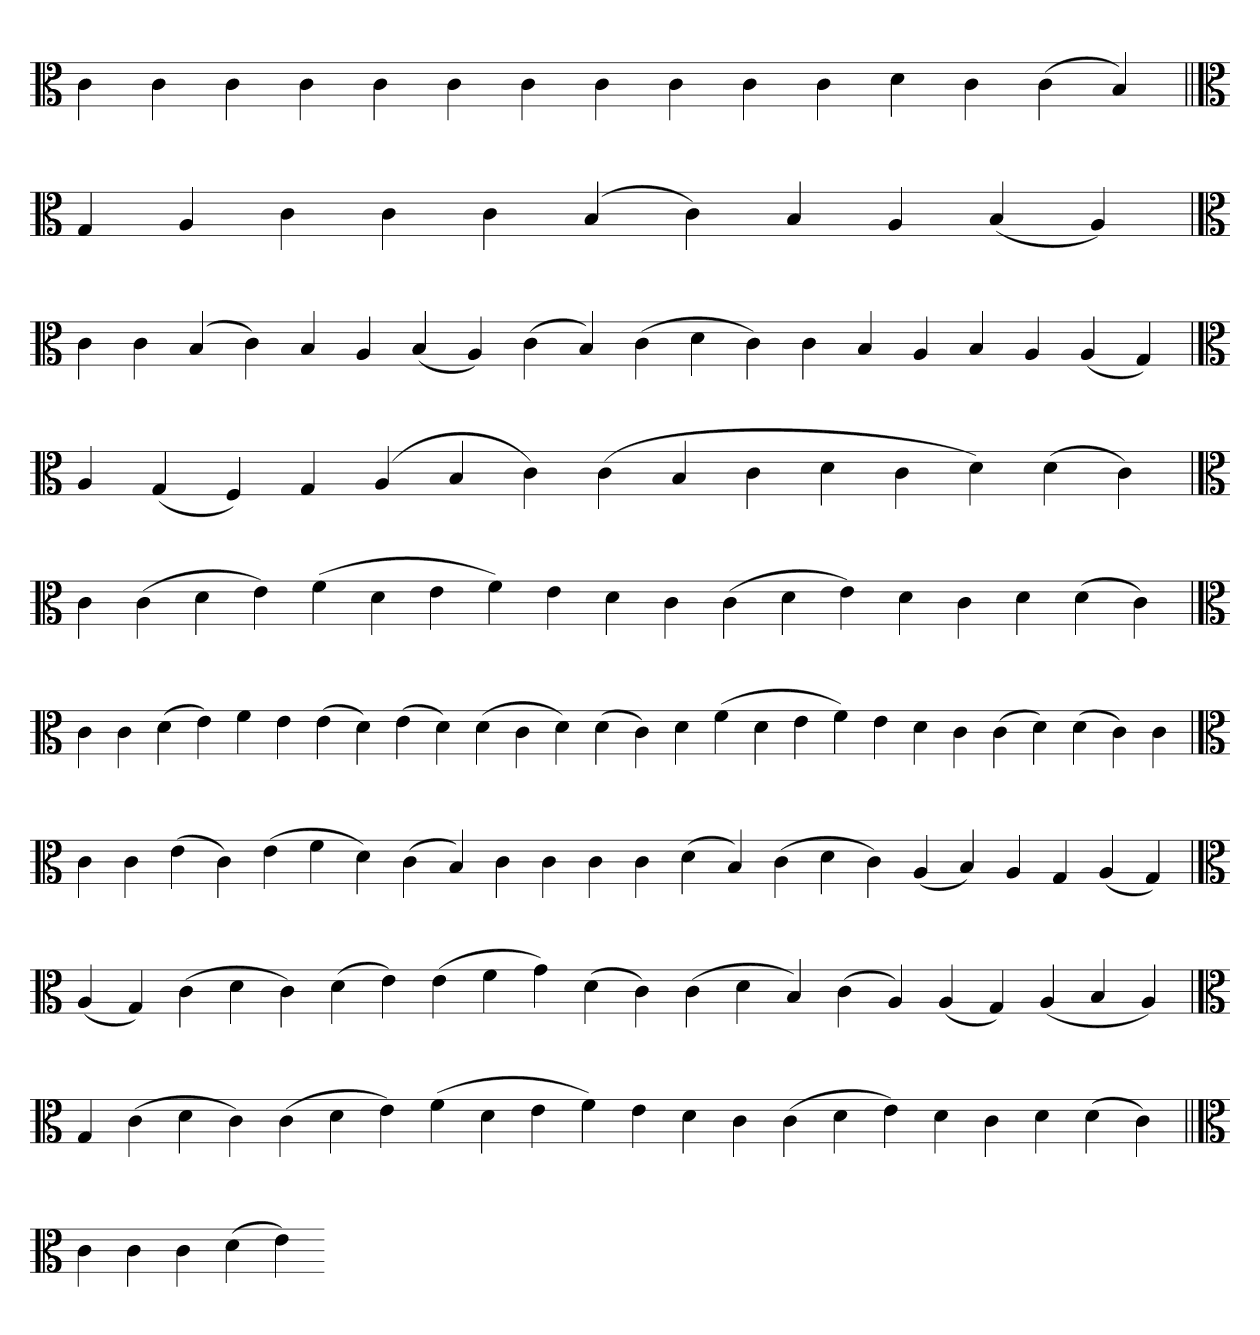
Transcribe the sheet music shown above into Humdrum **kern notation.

**kern
*part1
*staff1
*clefC3
=
4c
4c
4c
4c
4c
4c
4c
4c
4c
4c
4c
4d
4c
(4c
4B)
=||
*clefC3
4G
4A
4c
4c
4c
(4B
4c)
4B
4A
(4B
4A)
=`
*clefC3
4c
4c
(4B
4c)
4B
4A
(4B
4A)
(4c
4B)
(4c
4d
4c)
4c
4B
4A
4B
4A
(4A
4G)
='
*clefC3
4A
(4G
4F)
4G
(4A
4B
4c)
(4c
4B
4c
4d
4c
4d)
(4d
4c)
=`
*clefC3
4c
(4c
4d
4e)
(4f
4d
4e
4f)
4e
4d
4c
(4c
4d
4e)
4d
4c
4d
(4d
4c)
='
*clefC3
4c
4c
(4d
4e)
4f
4e
(4e
4d)
(4e
4d)
(4d
4c
4d)
(4d
4c)
4d
(4f
4d
4e
4f)
4e
4d
4c
(4c
4d)
(4d
4c)
4c
=
*clefC3
4c
4c
(4e
4c)
(4e
4f
4d)
(4c
4B)
4c
4c
4c
4c
(4d
4B)
(4c
4d
4c)
(4A
4B)
4A
4G
(4A
4G)
='
*clefC3
(4A
4G)
(4c
4d
4c)
(4d
4e)
(4e
4f
4g)
(4d
4c)
(4c
4d
4B)
(4c
4A)
(4A
4G)
(4A
4B
4A)
=`
*clefC3
4G
(4c
4d
4c)
(4c
4d
4e)
(4f
4d
4e
4f)
4e
4d
4c
(4c
4d
4e)
4d
4c
4d
(4d
4c)
=||
*clefC3
4c
4c
4c
(4d
4e)
=-
*-
